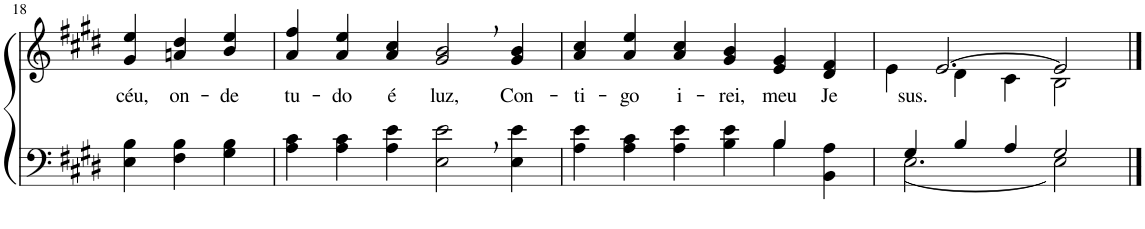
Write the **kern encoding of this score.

**kern	**kern	**text
*part2	*part1	*part1
*staff2	*staff1	*staff1
*I"Parte III e IV	*I"Parte I e II	*
!!LO:PB:g=z
*clefF4	*clefG2	*
*Trd1c2	*Trd1c2	*
*k[f#c#g#d#]	*k[f#c#g#d#]	*
*M6/4	*M6/4	*
=18	=18	=18
!	!	!LO:LY:b
4E\ 4B\	4g#/ 4ee/	céu,
!	!	!LO:LY:b
4F#\ 4B\	4an/ 4dd#/	on-
!	!	!LO:LY:b
4G#\ 4B\	4b/ 4ee/	-de
=19	=19	=19
!	!	!LO:LY:b
4A\ 4c#\	4a/ 4ff#/	tu-
!	!	!LO:LY:b
4A\ 4c#\	4a/ 4ee/	-do
!	!	!LO:LY:b
4A\ 4e\	4a/ 4cc#/	é
!	!	!LO:LY:b
2E\, 2e\,	2g#/, 2b/,	luz,
!	!	!LO:LY:b
4E\ 4e\	4g#/ 4b/	Con-
=20	=20	=20
*^	*	*
!	!	!	!LO:LY:b
1ryy	4A\ 4e\	4a/ 4cc#/	-ti-
!	!	!	!LO:LY:b
.	4A\ 4c#\	4a/ 4ee/	-go
!	!	!	!LO:LY:b
.	4A\ 4e\	4a/ 4cc#/	i-
!	!	!	!LO:LY:b
.	4B\ 4e\	4g#/ 4b/	-rei,
!	!	!	!LO:LY:b
4B/	4B\	4e/ 4g#/	meu
!	!	!	!LO:LY:b
4ryy	4BB\ 4A\	4d#/ 4f#/	Je-
=21	=21	=21	=21
*	*	*^	*
!	!	!	!	!LO:LY:b
4G#/	[2.E\	[2.e/	4e\	-sus.
4B/	.	.	4d#\	.
4A/	.	.	4c#\	.
2G#/	2E\]	2e/]	2B\	.
*v	*v	*	*	*
*	*v	*v	*
==	==	==
*-	*-	*-
